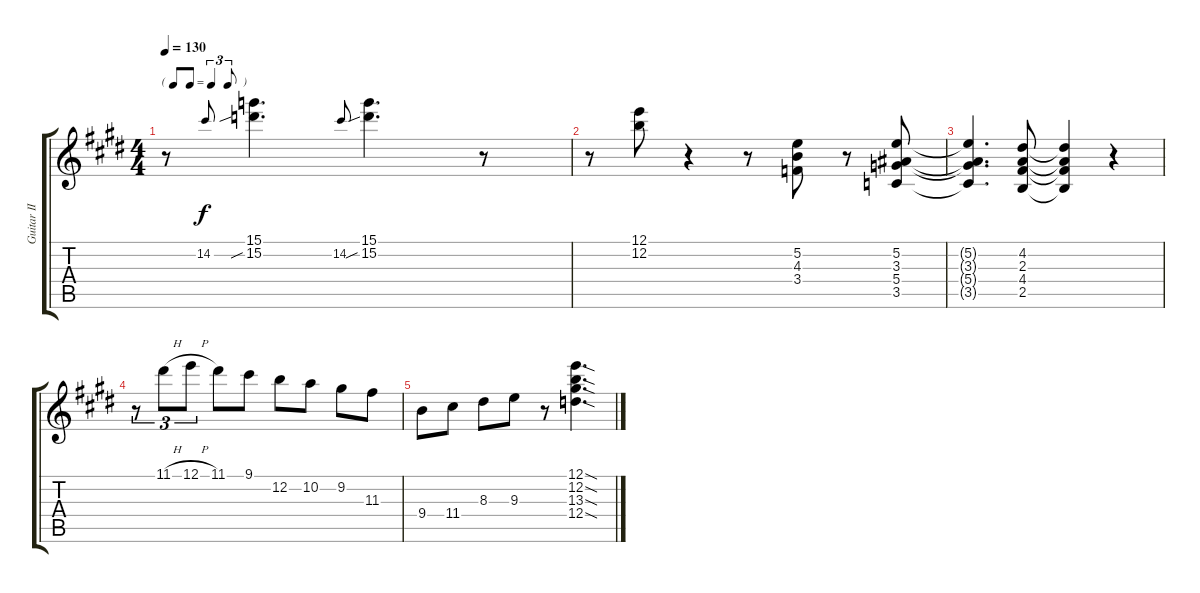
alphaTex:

\track ("Guitar II" "Guitar II") {instrument electricguitarjazz}
\staff {score tabs}
\tuning (E4 B3 G3 D3 A2 E2) {hide}
\ts (4 4)
\tf triplet8th
\tempo 130
\clef g2
\ks e
r.8{dy f} 14.2.8{gr onbeat} (15.1 15.2{sib}).4{d} 14.2.8{gr onbeat} (15.1 15.2{sib}).4{d} r.8 |
r.8 (12.1 12.2).8 r.4 r.8 (5.2 4.3 3.4).8 r.8 (5.2 3.3 5.4 3.5).8 |
(5.2{t} 3.3{t} 5.4{t} 3.5{t}).4{d} (4.2 2.3 4.4 2.5).8 (4.2{t} 2.3{t} 4.4{t} 2.5{t}).4 r.4 |
r.8{tu (3 2)} 11.1{h}.8{tu (3 2)} 12.1{h}.8{tu (3 2)} 11.1.8 9.1.8 12.2.8 10.2.8 9.2.8 11.3.8 |
9.4.8 11.4.8 8.3.8 9.3.8 r.8 (12.1{sod} 12.2{sod} 13.3{sod} 12.4{sod}).4{d}
